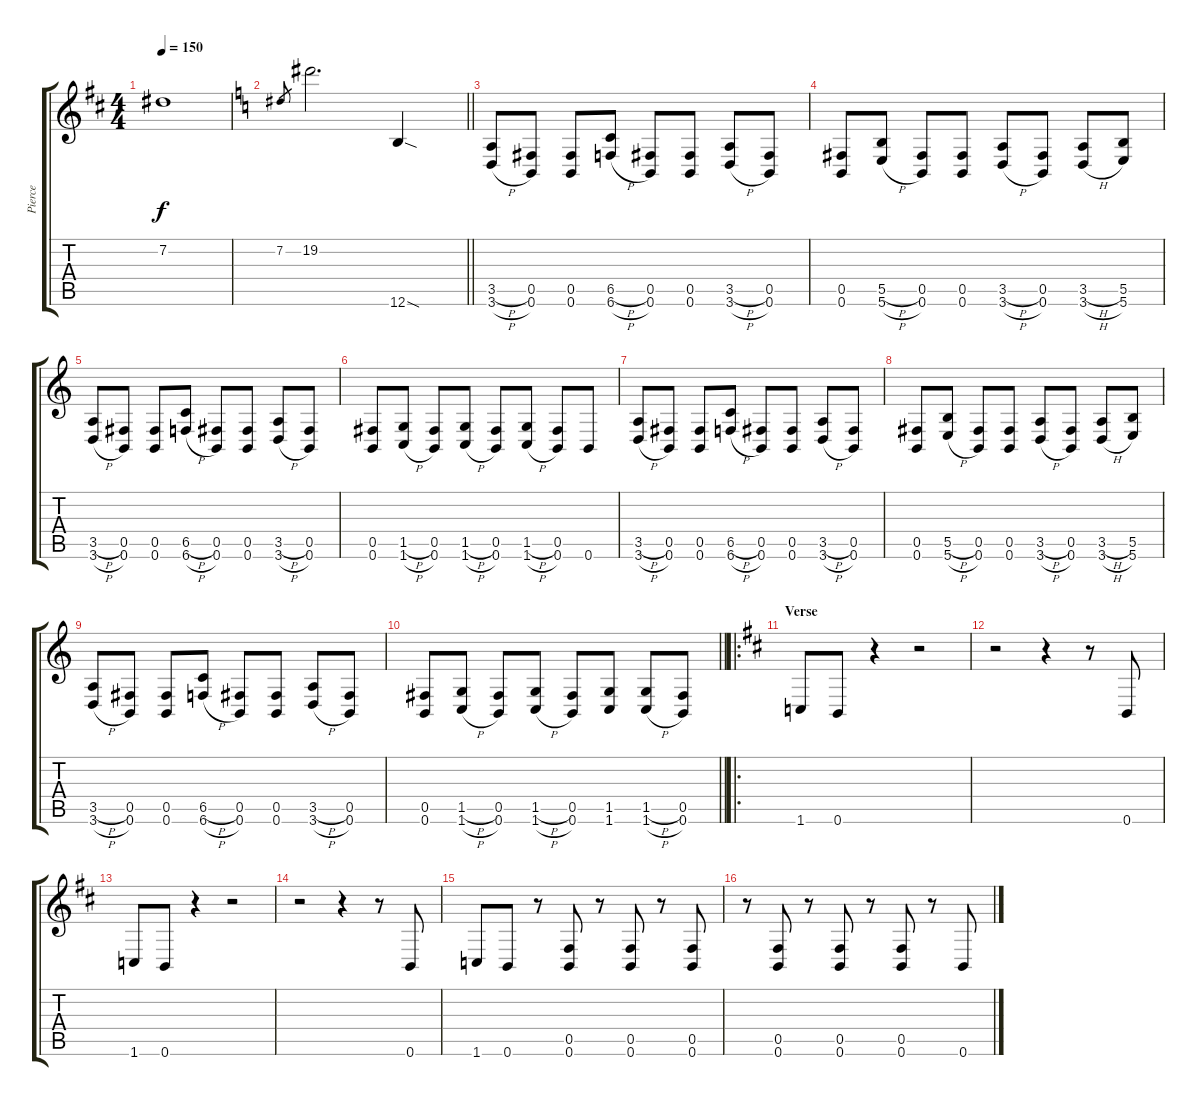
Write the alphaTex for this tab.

\track ("Pierce" "Pierce") {instrument distortionguitar}
\staff {score tabs}
\tuning (Db4 Ab3 E3 B2 Gb2 B1) {hide}
\ts (4 4)
\tempo 150
\clef g2
\ks d
7.2.1{dy f instrument distortionguitar} |
\barLineRight lightlight
\ks c
7.2.8{gr} 19.2.2{d} 12.6{sod}.4 |
(3.5{h} 3.6{h}).8 (0.5 0.6).8 (0.5 0.6).8 (6.5{h} 6.6{h}).8 (0.5 0.6).8 (0.5 0.6).8 (3.5{h} 3.6{h}).8 (0.5 0.6).8 |
(0.5 0.6).8 (5.5{h} 5.6{h}).8 (0.5 0.6).8 (0.5 0.6).8 (3.5{h} 3.6{h}).8 (0.5 0.6).8 (3.5{h} 3.6{h}).8 (5.5 5.6).8 |
(3.5{h} 3.6{h}).8 (0.5 0.6).8 (0.5 0.6).8 (6.5{h} 6.6{h}).8 (0.5 0.6).8 (0.5 0.6).8 (3.5{h} 3.6{h}).8 (0.5 0.6).8 |
(0.5 0.6).8 (1.5{h} 1.6{h}).8 (0.5 0.6).8 (1.5{h} 1.6{h}).8 (0.5 0.6).8 (1.5{h} 1.6{h}).8 (0.5 0.6).8 0.6.8 |
(3.5{h} 3.6{h}).8 (0.5 0.6).8 (0.5 0.6).8 (6.5{h} 6.6{h}).8 (0.5 0.6).8 (0.5 0.6).8 (3.5{h} 3.6{h}).8 (0.5 0.6).8 |
(0.5 0.6).8 (5.5{h} 5.6{h}).8 (0.5 0.6).8 (0.5 0.6).8 (3.5{h} 3.6{h}).8 (0.5 0.6).8 (3.5{h} 3.6{h}).8 (5.5 5.6).8 |
(3.5{h} 3.6{h}).8 (0.5 0.6).8 (0.5 0.6).8 (6.5{h} 6.6{h}).8 (0.5 0.6).8 (0.5 0.6).8 (3.5{h} 3.6{h}).8 (0.5 0.6).8 |
\barLineRight lightlight
(0.5 0.6).8 (1.5{h} 1.6{h}).8 (0.5 0.6).8 (1.5{h} 1.6{h}).8 (0.5 0.6).8 (1.5 1.6).8 (1.5{h} 1.6{h}).8 (0.5 0.6).8 |
\ro
\section ("" "Verse ")
\ks d
1.6.8 0.6.8 r.4 r.2 |
r.2 r.4 r.8 0.6.8 |
1.6.8 0.6.8 r.4 r.2 |
r.2 r.4 r.8 0.6.8 |
1.6.8 0.6.8 r.8 (0.5 0.6).8 r.8 (0.5 0.6).8 r.8 (0.5 0.6).8 |
r.8 (0.5 0.6).8 r.8 (0.5 0.6).8 r.8 (0.5 0.6).8 r.8 0.6.8
